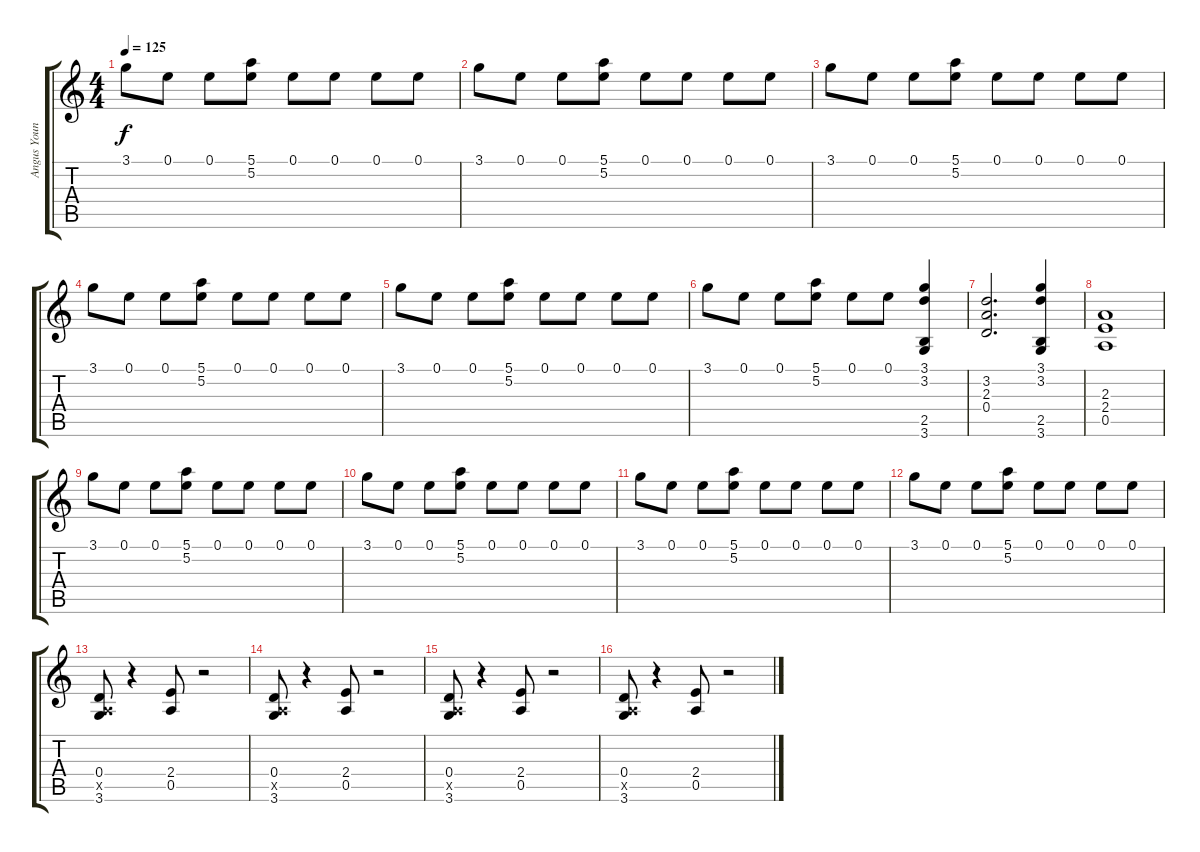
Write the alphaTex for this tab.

\track ("Angus Young" "Angus Youn") {instrument overdrivenguitar}
\staff {score tabs}
\tuning (E4 B3 G3 D3 A2 E2) {hide}
\ts (4 4)
\tempo 125
\clef g2
\ks c
3.1.8{dy f} 0.1.8 0.1.8 (5.1 5.2).8 0.1.8 0.1.8 0.1.8 0.1.8 |
3.1.8 0.1.8 0.1.8 (5.1 5.2).8 0.1.8 0.1.8 0.1.8 0.1.8 |
3.1.8 0.1.8 0.1.8 (5.1 5.2).8 0.1.8 0.1.8 0.1.8 0.1.8 |
3.1.8 0.1.8 0.1.8 (5.1 5.2).8 0.1.8 0.1.8 0.1.8 0.1.8 |
3.1.8 0.1.8 0.1.8 (5.1 5.2).8 0.1.8 0.1.8 0.1.8 0.1.8 |
3.1.8 0.1.8 0.1.8 (5.1 5.2).8 0.1.8 0.1.8 (3.1 3.2 2.5 3.6).4 |
(3.2 2.3 0.4).2{d} (3.1 3.2 2.5 3.6).4 |
(2.3 2.4 0.5).1 |
3.1.8 0.1.8 0.1.8 (5.1 5.2).8 0.1.8 0.1.8 0.1.8 0.1.8 |
3.1.8 0.1.8 0.1.8 (5.1 5.2).8 0.1.8 0.1.8 0.1.8 0.1.8 |
3.1.8 0.1.8 0.1.8 (5.1 5.2).8 0.1.8 0.1.8 0.1.8 0.1.8 |
3.1.8 0.1.8 0.1.8 (5.1 5.2).8 0.1.8 0.1.8 0.1.8 0.1.8 |
(0.4 0.5{x} 3.6).8 r.4 (2.4 0.5).8 r.2 |
(0.4 0.5{x} 3.6).8 r.4 (2.4 0.5).8 r.2 |
(0.4 0.5{x} 3.6).8 r.4 (2.4 0.5).8 r.2 |
(0.4 0.5{x} 3.6).8 r.4 (2.4 0.5).8 r.2
